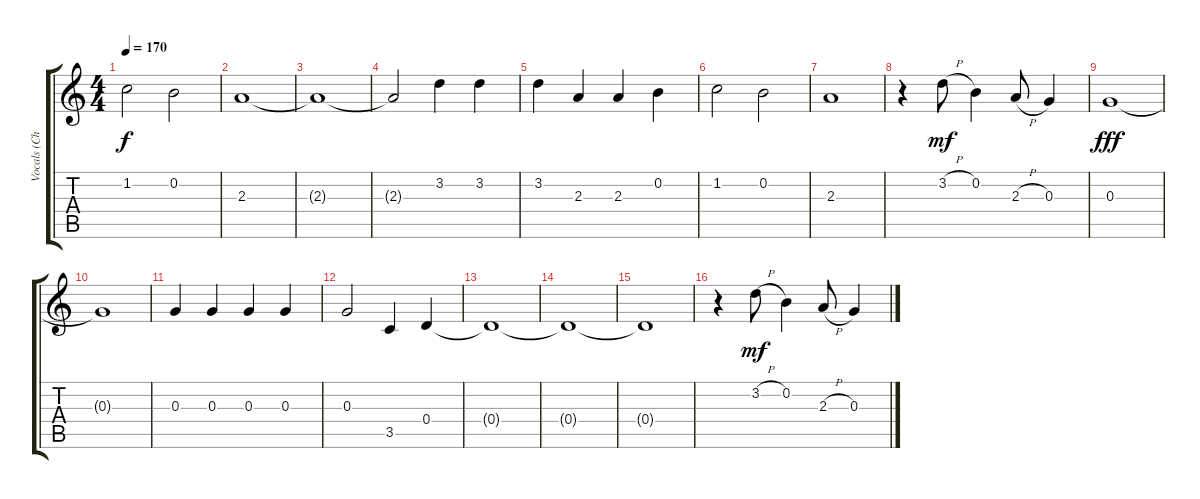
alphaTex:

\track ("Vocals (Chris Martin)" "Vocals (Ch") {instrument distortionguitar}
\staff {score tabs}
\tuning (E4 B3 G3 D3 A2 E2) {hide}
\ts (4 4)
\tempo 170
\clef g2
\ks c
1.2.2{dy f} 0.2.2 |
2.3.1 |
2.3{t}.1 |
2.3{t}.2 3.2.4 3.2.4 |
3.2.4 2.3.4 2.3.4 0.2.4 |
1.2.2 0.2.2 |
2.3.1 |
r.4 3.2{h}.8{dy mf} 0.2.4 2.3{h}.8 0.3.4 |
0.3.1{dy fff} |
0.3{t}.1 |
0.3.4 0.3.4 0.3.4 0.3.4 |
0.3.2 3.5.4 0.4.4 |
0.4{t}.1 |
0.4{t}.1 |
0.4{t}.1 |
r.4 3.2{h}.8{dy mf} 0.2.4 2.3{h}.8 0.3.4
